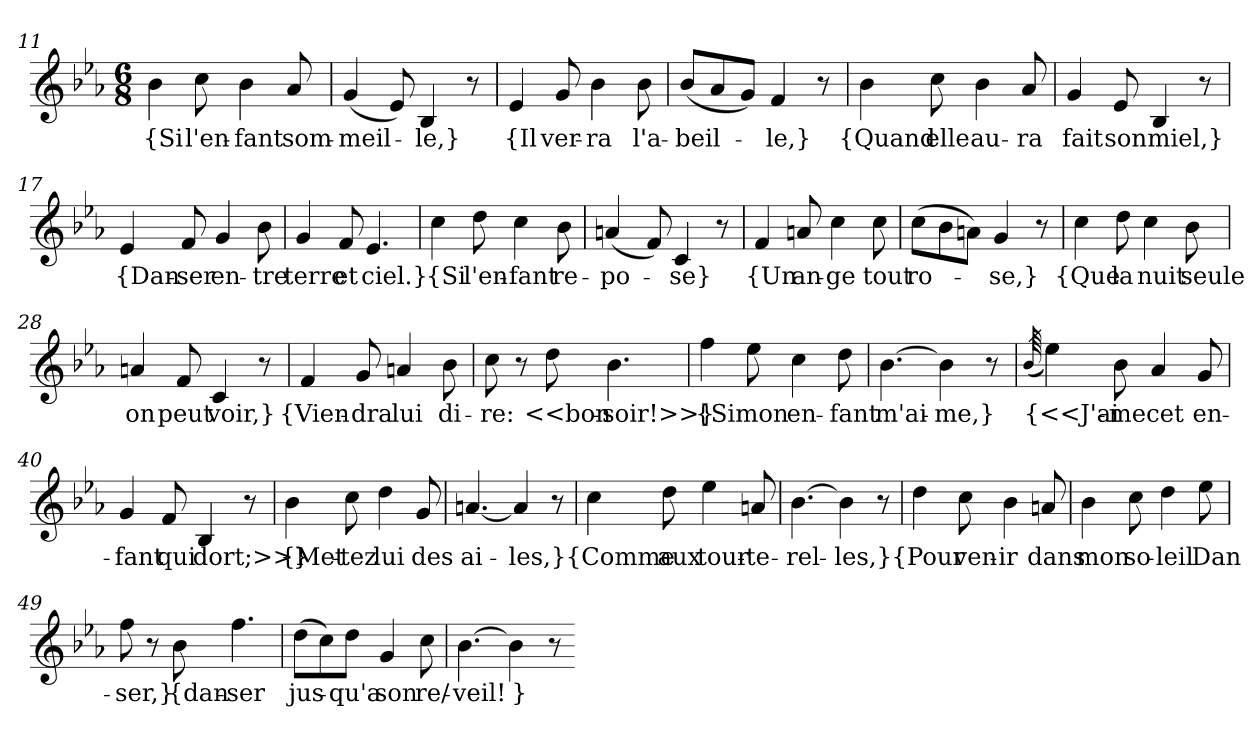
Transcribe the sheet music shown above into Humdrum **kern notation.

**kern	**text
*part1	*part1
*staff1	*staff1
*clefG2	*
*k[b-e-a-]	*
*M6/8	*
=11	=11
4b-	{Si
8cc	l'en-
4b-	-fant
8a-	som-
=12	=12
(4g	-meil-
8e-)	.
4B-	-le,}
8r	.
=13	=13
4e-	{Il
8g	ver-
4b-	-ra
8b-	l'a-
=14	=14
(8b-/L	-beil-
8a-/	.
8g/J)	.
4f	-le,}
8r	.
=15	=15
4b-	{Quand
8cc	elle
4b-	au-
8a-	-ra
=16	=16
4g	fait
8e-	son
4B-	miel,}
8r	.
=17	=17
4e-	{Dan-
8f	-ser
4g	en-
8b-	-tre
=18	=18
4g	terre
8f	et
4.e-	ciel.}
=23	=23
4cc	{Si
8dd	l'en-
4cc	-fant
8b-	re-
=24	=24
(4an	-po-
8f)	.
4c	-se}
8r	.
=25	=25
4f	{Un
8an	an-
4cc	-ge
8cc	tout
=26	=26
(8cc\L	ro-
8b-\	.
8an\J)	.
4g	-se,}
8r	.
=27	=27
4cc	{Que
8dd	la
4cc	nuit
8b-	seule
=28	=28
4an	on
8f	peut
4c	voir,}
8r	.
=29	=29
4f	{Vien-
8g	-dra
4an	lui
8b-	di-
=30	=30
8cc	-re:
8r	.
8dd	<<bon-
4.b-	-soir!>>}
=35	=35
4ff	{Si
8ee-	mon
4cc	en-
8dd	-fant
=36	=36
[4.b-	m'ai-
4b-]	-me,}
8r	.
=39	=39
(64qb-	.
4ee-)	{<<J'ai-
8b-	-me
4a-	cet
8g	en-
=40	=40
4g	-fant
8f	qui
4B-	dort;>>}
8r	.
=43	=43
4b-	{Met-
8cc	-tez
4dd	lui
8g	des
=44	=44
[4.an	ai-
4an]	-les,}
8r	.
=45	=45
4cc	{Comme
8dd	aux
4ee-	tour-
8an	-te-
=46	=46
[4.b-	-rel-
4b-]	-les,}
8r	.
=47	=47
4dd	{Pour
8cc	ven-
4b-	-ir
8an	dans
=48	=48
4b-	mon
8cc	so-
4dd	-leil
8ee-	Dan-
=49	=49
8ff	-ser,}
8r	.
8b-	{dan-
4.ff	-ser
=50	=50
(8dd\L	jus-
8cc\)	.
8dd\J	-qu'a
4g	son
8cc	re/-
=51	=51
[4.b-	-veil!
4b-]	}
8r	.
=-	=-
*-	*-
